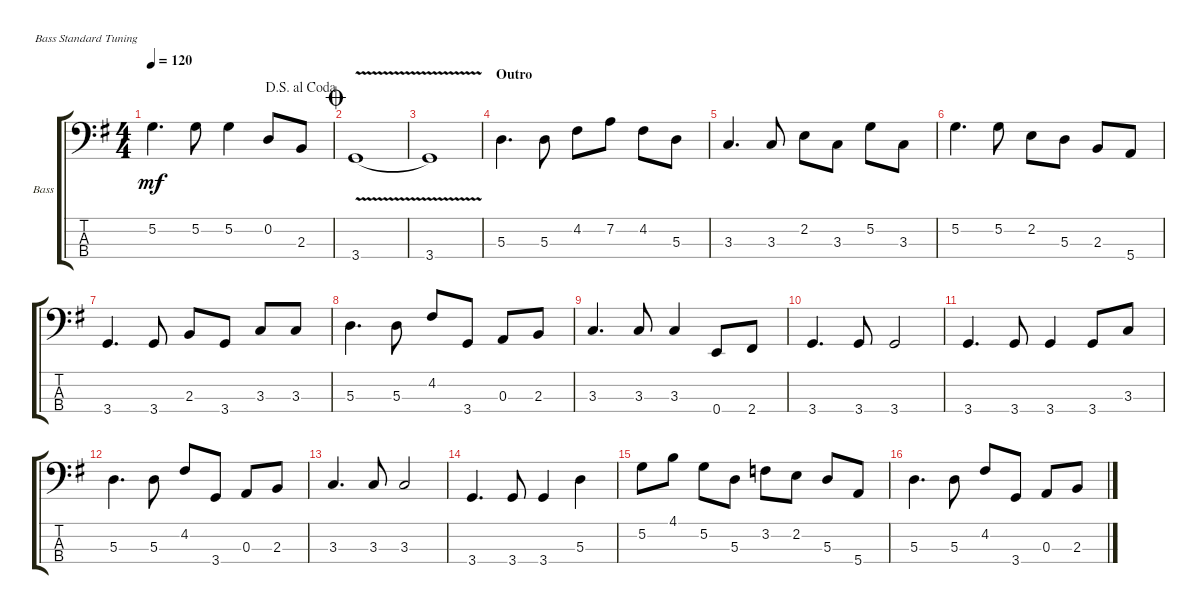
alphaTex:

\defaultSystemsLayout 4
\bracketExtendMode groupsimilarinstruments
\useSystemSignSeparator
\multiTrackTrackNamePolicy allsystems
\firstSystemTrackNameOrientation horizontal
\otherSystemsTrackNameOrientation horizontal
\track ("Electric Bass" "Bass") {multiBarRest instrument electricbassfinger}
\staff {score tabs}
\tuning (G2 D2 A1 E1)
\ts (4 4)
\jump dalsegnoalcoda
\tempo 120
\clef f4
\ks g
5.2.4{d dy mf} 5.2.8 5.2.4 0.2.8 2.3.8 |
\jump coda
3.4{v}.1{legatoorigin} |
3.4{v}.1 |
\section ("" "Outro")
5.3.4{d} 5.3.8 4.2.8 7.2.8 4.2.8 5.3.8 |
3.3.4{d} 3.3.8 2.2.8 3.3.8 5.2.8 3.3.8 |
5.2.4{d} 5.2.8 2.2.8 5.3.8 2.3.8 5.4.8 |
3.4.4{d} 3.4.8 2.3.8 3.4.8 3.3.8 3.3.8 |
5.3.4{d} 5.3.8 4.2.8 3.4.8 0.3.8 2.3.8 |
3.3.4{d} 3.3.8 3.3.4 0.4.8 2.4.8 |
3.4.4{d} 3.4.8 3.4.2 |
3.4.4{d} 3.4.8 3.4.4 3.4.8 3.3.8 |
5.3.4{d} 5.3.8 4.2.8 3.4.8 0.3.8 2.3.8 |
3.3.4{d} 3.3.8 3.3.2 |
3.4.4{d} 3.4.8 3.4.4 5.3.4 |
5.2.8 4.1.8 5.2.8 5.3.8 3.2.8 2.2.8 5.3.8 5.4.8 |
5.3.4{d} 5.3.8 4.2.8 3.4.8 0.3.8 2.3.8
